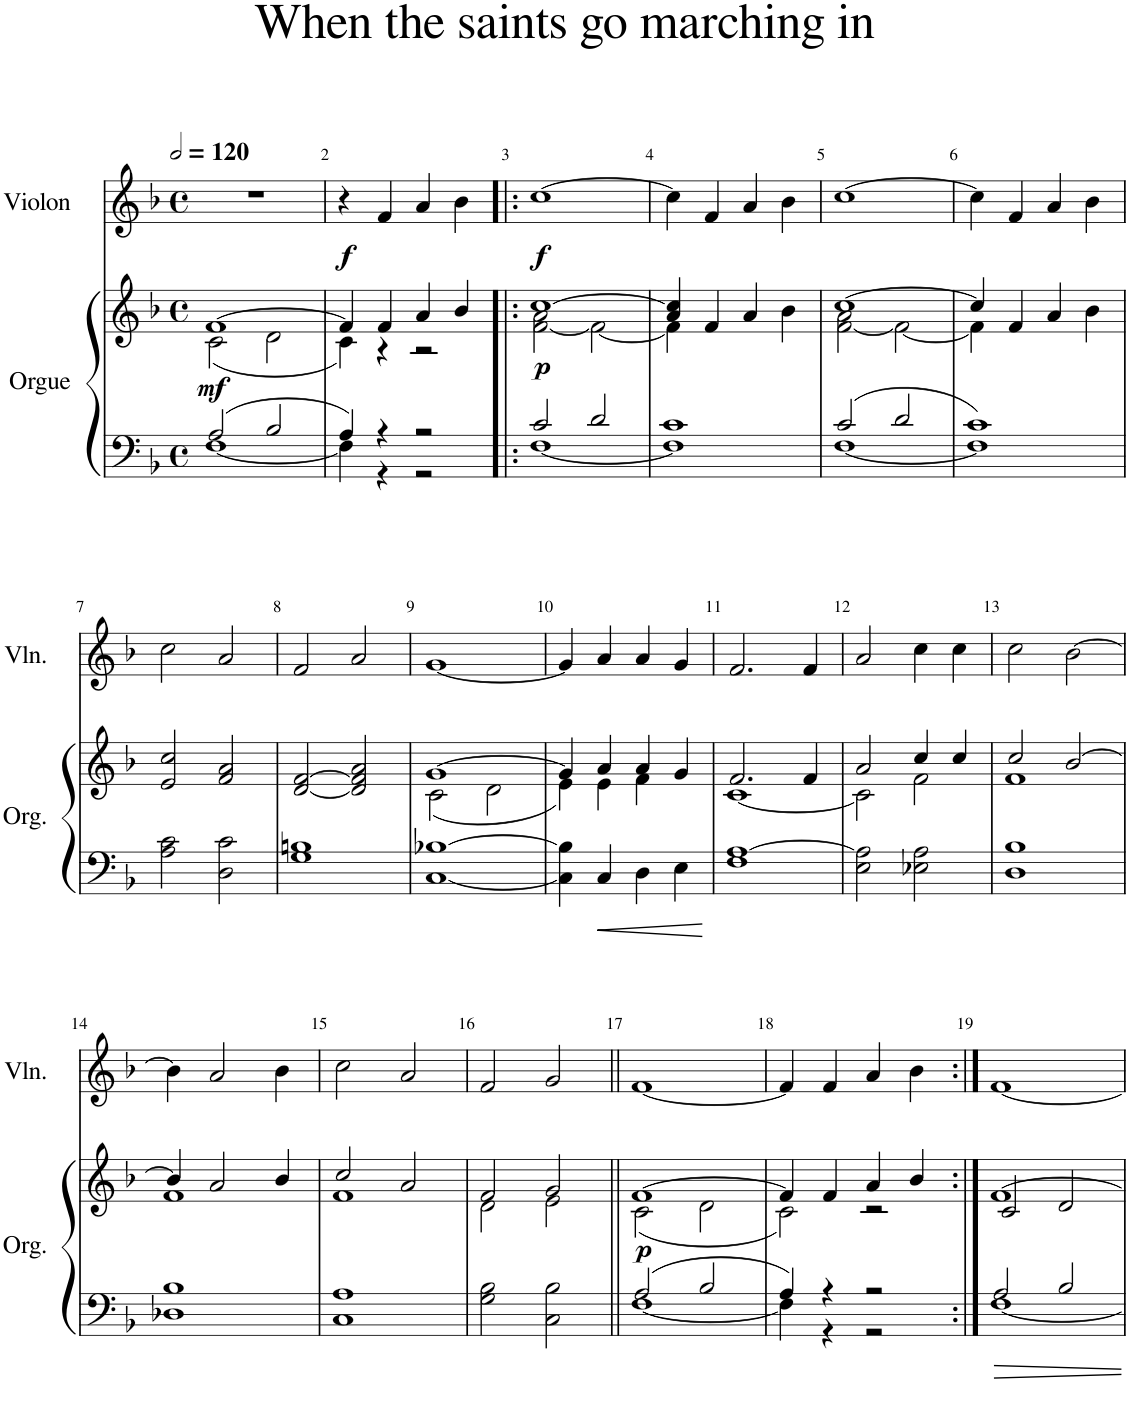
**kern	**kern	**dynam	**kern	**dynam
*part2	*part2	*part2	*part1	*part1
*staff3	*staff2	*staff2/3	*staff1	*staff1
*I"Orgue	*	*	*I"Violon	*
*I'Org.	*	*	*I'Vln.	*
*clefF4	*clefG2	*	*clefG2	*
*k[b-]	*k[b-]	*	*k[b-]	*
*M4/4	*M4/4	*	*M4/4	*
*met(c)	*met(c)	*	*met(c)	*
*MM240	*MM240	*	*MM240	*
=1	=1	=1	=1	=1
*^	*^	*	*	*
!	!	!	!	!LO:DY:b	!	!
2A/	[1F	[1f	(2c\	mf	1r	.
2B-/	.	.	2d\	.	.	.
=2	=2	=2	=2	=2	=2	=2
!	!	!	!	!	!	!LO:DY:b
4A/	4F\]	4f/]	4c\)	.	4r	f
4r	4r	4f/	4r	.	4f/	.
2r	2r	4a/	2r	.	4a/	.
.	.	4b-/	.	.	4b-\	.
=3!|:	=3!|:	=3!|:	=3!|:	=3!|:	=3!|:	=3!|:
!	!	!	!	!LO:DY:b	!	!LO:DY:b
2c/	[1F	[1cc	[2f\ 2a\	p	[1cc	f
2d/	.	.	2f\_	.	.	.
=4	=4	=4	=4	=4	=4	=4
1c	1F]	4a/ 4cc/]	4f\]	.	4cc\]	.
.	.	4f/	2.ryy	.	4f/	.
.	.	4a/	.	.	4a/	.
.	.	4b-\	.	.	4b-\	.
=5	=5	=5	=5	=5	=5	=5
2c/	[1F	[1cc	[2f\ 2a\	.	[1cc	.
2d/	.	.	2f\_	.	.	.
=6	=6	=6	=6	=6	=6	=6
1c	1F]	4cc/]	4f\]	.	4cc\]	.
.	.	4f/	2.ryy	.	4f/	.
.	.	4a/	.	.	4a/	.
.	.	4b-\	.	.	4b-\	.
*v	*v	*	*	*	*	*
*	*v	*v	*	*	*
!!LO:LB:g=z
=7	=7	=7	=7	=7
2A\ 2c\	2e/ 2cc/	.	2cc\	.
2D\ 2c\	2f/ 2a/	.	2a/	.
=8	=8	=8	=8	=8
1G 1Bn	[2d/ [2f/	.	2f/	.
.	2d/] 2f/] 2a/	.	2a/	.
=9	=9	=9	=9	=9
*	*^	*	*	*
[1C [1B-X	[1g	(2c\	.	[1g	.
.	.	2d\	.	.	.
=10	=10	=10	=10	=10	=10
4C\] 4B-\]	4g/]	4e\)	.	4g/]	.
4C/	4a/	4e\	.	4a/	.
4D\	4a/	4f\	.	4a/	.
4E\	4g/	4ryy	.	4g/	.
=11	=11	=11	=11	=11	=11
1F [1A	2.f/	[1c	.	2.f/	.
.	4f/	.	.	4f/	.
=12	=12	=12	=12	=12	=12
2E\ 2A\]	2a/	2c\]	.	2a/	.
2E-X\ 2A\	4cc/	2f\	.	4cc\	.
.	4cc/	.	.	4cc\	.
=13	=13	=13	=13	=13	=13
1D 1B-	2cc/	1f	.	2cc\	.
.	[2b-/	.	.	[2b-\	.
!!LO:LB:g=z
=14	=14	=14	=14	=14	=14
1D-X 1B-	4b-/]	1f	.	4b-\]	.
.	2a/	.	.	2a/	.
.	4b-/	.	.	4b-\	.
=15	=15	=15	=15	=15	=15
1C 1A	2cc/	1f	.	2cc\	.
.	2a/	.	.	2a/	.
=16	=16	=16	=16	=16	=16
2G\ 2B-\	2f/	2d\	.	2f/	.
2C\ 2B-\	2g/	2e\	.	2g/	.
=17||	=17||	=17||	=17||	=17||	=17||
*^	*	*	*	*	*
!	!	!	!	!LO:DY:b	!	!
2A/	[1F	[1f	(2c\	p	[1f	.
2B-/	.	.	2d\	.	.	.
=18	=18	=18	=18	=18	=18	=18
4A/	4F\]	4f/]	2c\)	.	4f/]	.
4r	4r	4f/	.	.	4f/	.
2r	2r	4a/	2r	.	4a/	.
.	.	4b-/	.	.	4b-\	.
=19:|!	=19:|!	=19:|!	=19:|!	=19:|!	=19:|!	=19:|!
2A/	[1F	2c/	[>1f	.	[1f	.
2B-/	.	2d/	.	.	.	.
*v	*v	*	*	*	*	*
*	*v	*v	*	*	*
=	=	=	=	=
*-	*-	*-	*-	*-
